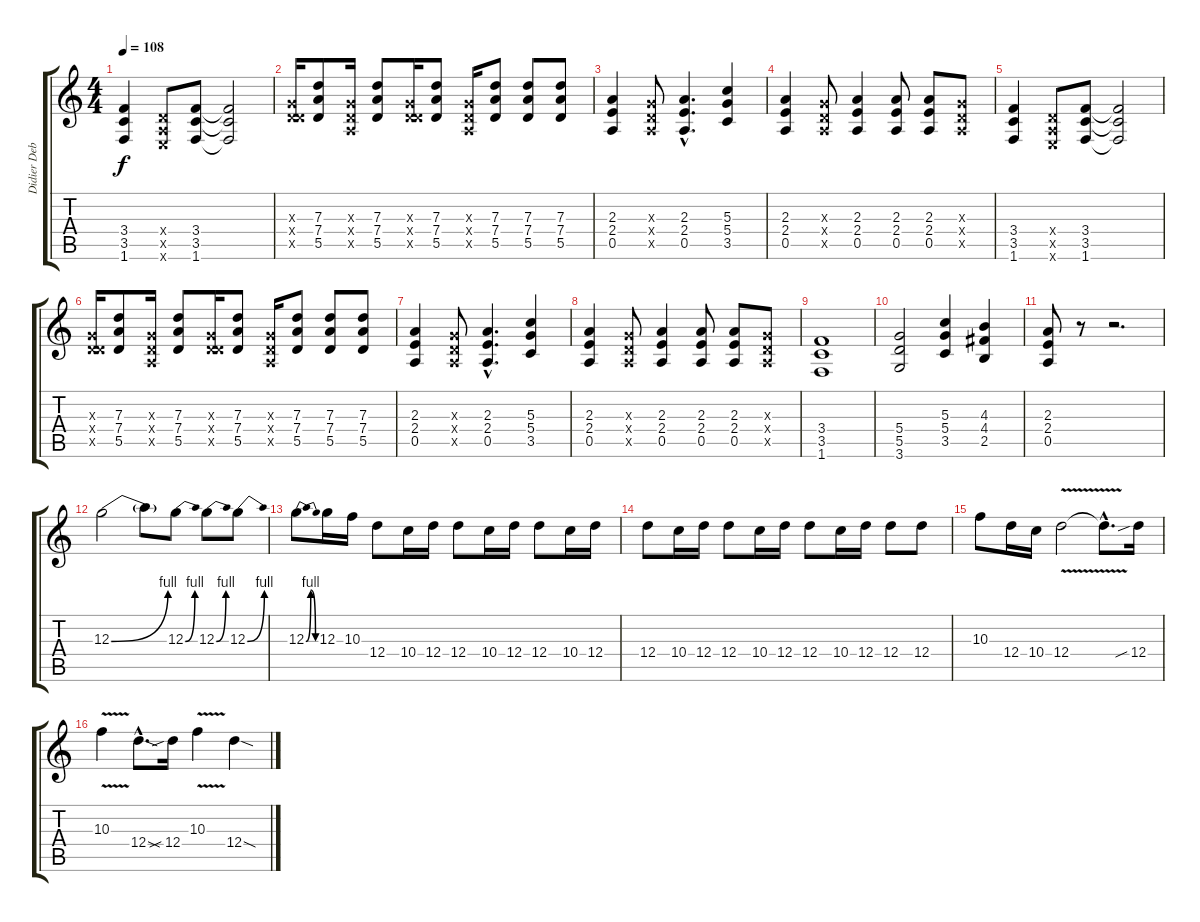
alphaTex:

\track ("Didier Deboffe" "Didier Deb") {instrument overdrivenguitar}
\staff {score tabs}
\tuning (E4 B3 G3 D3 A2 E2) {hide}
\ts (4 4)
\tempo 108
\clef g2
\ks c
(3.4 3.5 1.6).4{dy f} (0.4{x} 0.5{x} 0.6{x}).8 (3.4 3.5 1.6).8 (3.4{t} 3.5{t} 1.6{t}).2 |
(0.3{x} 0.4{x} 5.5{x}).16 (7.3 7.4 5.5).8 (0.3{x} 0.4{x} 0.5{x}).16 (7.3 7.4 5.5).8 (0.3{x} 0.4{x} 5.5{x}).16 (7.3 7.4 5.5).8 (0.3{x} 0.4{x} 0.5{x}).16 (7.3 7.4 5.5).8 (7.3 7.4 5.5).8 (7.3 7.4 5.5).8 |
(2.3 2.4 0.5).4 (0.3{x} 0.4{x} 0.5{x}).8 (2.3{hac} 2.4{hac} 0.5{hac}).4{d} (5.3 5.4 3.5).4 |
(2.3 2.4 0.5).4 (0.3{x} 0.4{x} 0.5{x}).8 (2.3 2.4 0.5).4 (2.3 2.4 0.5).8 (2.3 2.4 0.5).8 (0.3{x} 0.4{x} 0.5{x}).8 |
(3.4 3.5 1.6).4 (0.4{x} 0.5{x} 0.6{x}).8 (3.4 3.5 1.6).8 (3.4{t} 3.5{t} 1.6{t}).2 |
(0.3{x} 0.4{x} 5.5{x}).16 (7.3 7.4 5.5).8 (0.3{x} 0.4{x} 0.5{x}).16 (7.3 7.4 5.5).8 (0.3{x} 0.4{x} 5.5{x}).16 (7.3 7.4 5.5).8 (0.3{x} 0.4{x} 0.5{x}).16 (7.3 7.4 5.5).8 (7.3 7.4 5.5).8 (7.3 7.4 5.5).8 |
(2.3 2.4 0.5).4 (0.3{x} 0.4{x} 0.5{x}).8 (2.3{hac} 2.4{hac} 0.5{hac}).4{d} (5.3 5.4 3.5).4 |
(2.3 2.4 0.5).4 (0.3{x} 0.4{x} 0.5{x}).8 (2.3 2.4 0.5).4 (2.3 2.4 0.5).8 (2.3 2.4 0.5).8 (0.3{x} 0.4{x} 0.5{x}).8 |
(3.4 3.5 1.6).1 |
(5.4 5.5 3.6).2 (5.3 5.4 3.5).4 (4.3 4.4 2.5).4 |
(2.3 2.4 0.5).8 r.8 r.2{d} |
12.3{be (bend 0 0 60 4)}.2 12.3{t}.8 12.3{be (bend 0 0 60 4)}.8 12.3{be (bend 0 0 60 4)}.8 12.3{be (bend 0 0 60 4)}.8 |
12.3{be (bendrelease 0 0 30 4 30 4 60 0)}.8 12.3.16 10.3.16 12.4.8 10.4.16 12.4.16 12.4.8 10.4.16 12.4.16 12.4.8 10.4.16 12.4.16 |
12.4.8 10.4.16 12.4.16 12.4.8 10.4.16 12.4.16 12.4.8 10.4.16 12.4.16 12.4.8 12.4.8 |
10.3.8 12.4.16 10.4.16 12.4{v}.2 12.4{hac t}.8{d} 12.4{sib}.16 |
10.3{v}.4 12.4{sod hac}.8{d} 12.4{sib}.16 10.3{v}.4 12.4{sod}.4
